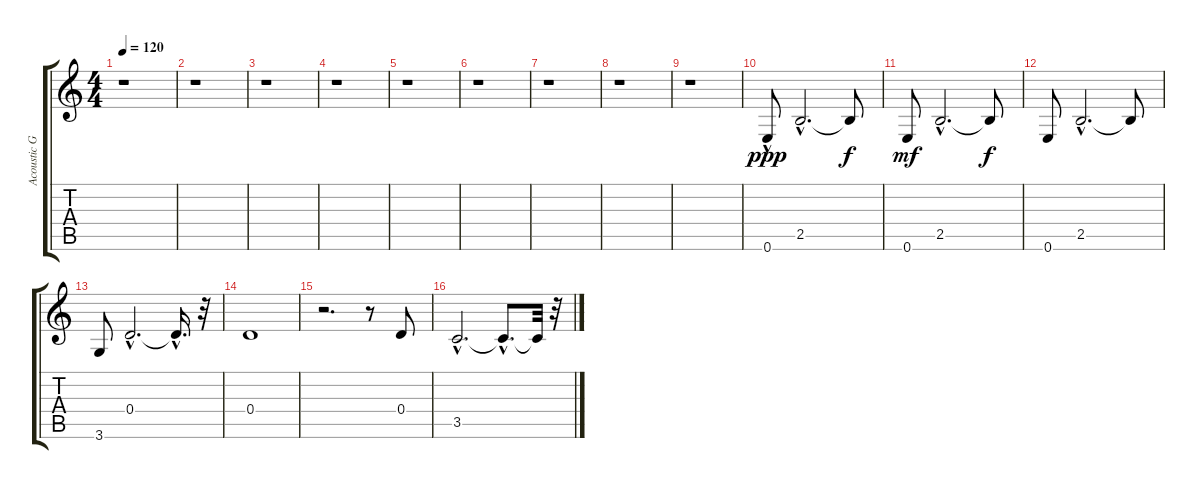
\track ("Acoustic Guitar III" "Acoustic G") {instrument acousticguitarnylon}
\staff {score tabs}
\tuning (E4 B3 G3 D3 A2 E2) {hide}
\ts (4 4)
\tempo 120
\clef g2
\ks c
r.1{dy f} |
r.1 |
r.1 |
r.1 |
r.1 |
r.1 |
r.1 |
r.1 |
r.1 |
0.6{hac}.8{dy ppp} 2.5{hac}.2{d} 2.5{t}.8{dy f} |
0.6.8{dy mf} 2.5{hac}.2{d} 2.5{t}.8{dy f} |
0.6.8 2.5{hac}.2{d} 2.5{t}.8 |
3.6.8 0.4{hac}.2{d} 0.4{hac t}.16{d} r.32 |
0.4.1 |
r.2{d} r.8 0.4.8 |
3.5{hac}.2{d} 3.5{hac t}.8{d} 3.5{t}.32 r.32
